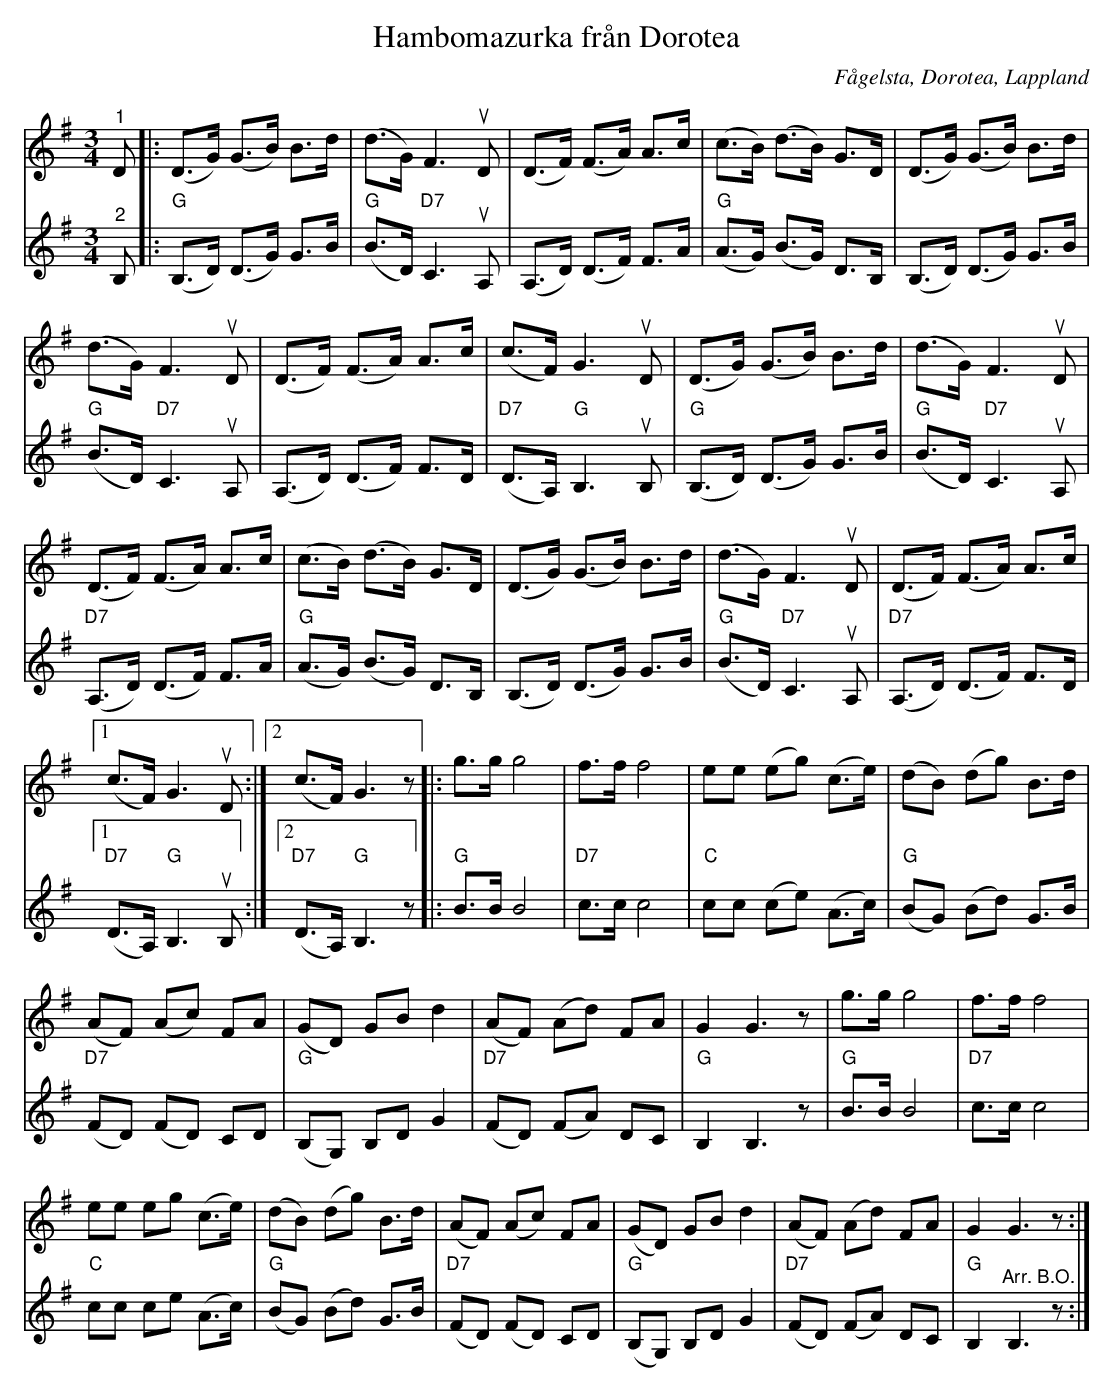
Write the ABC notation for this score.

X:1
T:Hambomazurka från Dorotea
O:Fågelsta, Dorotea, Lappland
L:1/8
M:3/4
K:G
V:1
"^1" D |: (D>G) (G>B) B>d | (d>G) F3u D | (D>F) (F>A) A>c | (c>B) (d>B) G>D | (D>G) (G>B) B>d |
(d>G) F3u D | (D>F) (F>A) A>c | (c>F) G3u D | (D>G) (G>B) B>d | (d>G) F3u D |
(D>F) (F>A) A>c | (c>B) (d>B) G>D | (D>G) (G>B) B>d | (d>G) F3u D | (D>F) (F>A) A>c |1
(c>F) G3u D :|2 (c>F) G3 z |: g>g g4 | f>f f4 | ee (eg) (c>e) | (dB) (dg) B>d |
(AF) (Ac) FA | (GD) GB d2 | (AF) (Ad) FA | G2 G3 z | g>g g4 | f>f f4 |
ee eg (c>e) | (dB) (dg) B>d | (AF) (Ac) FA | (GD) GB d2 | (AF) (Ad) FA | G2 G3 z :|
V:2
"^2" B, |:"G" (B,>D) (D>G) G>B | "G" (B>D) "D7" C3u A, | (A,>D) (D>F) F>A | "G" (A>G) (B>G) D>B, | (B,>D) (D>G) G>B |
"G" (B>D) "D7" C3u A, | (A,>D) (D>F) F>D |"D7" (D>A,)"G" B,3u B, | "G" (B,>D) (D>G) G>B | "G" (B>D) "D7" C3u A, |
"D7" (A,>D) (D>F) F>A | "G" (A>G) (B>G) D>B, | (B,>D) (D>G) G>B | "G" (B>D) "D7" C3u A, |"D7" (A,>D) (D>F) F>D |1
"D7" (D>A,)"G" B,3u B, :|2 "D7" (D>A,)"G" B,3 z |:"G" B>B B4 |"D7" c>c c4 |"C" cc (ce) (A>c) |"G" (BG) (Bd) G>B | "D7" (FD) (FD) CD |
"G" (B,G,) B,D G2 |"D7" (FD) (FA) DC |"G" B,2 B,3 z |"G" B>B B4 | "D7" c>c c4 |"C" cc ce (A>c) |
"G" (BG) (Bd) G>B |"D7" (FD) (FD) CD |"G" (B,G,) B,D G2 | "D7" (FD) (FA) DC |"G" B,2 "^Arr. B.O." B,3 z :|
